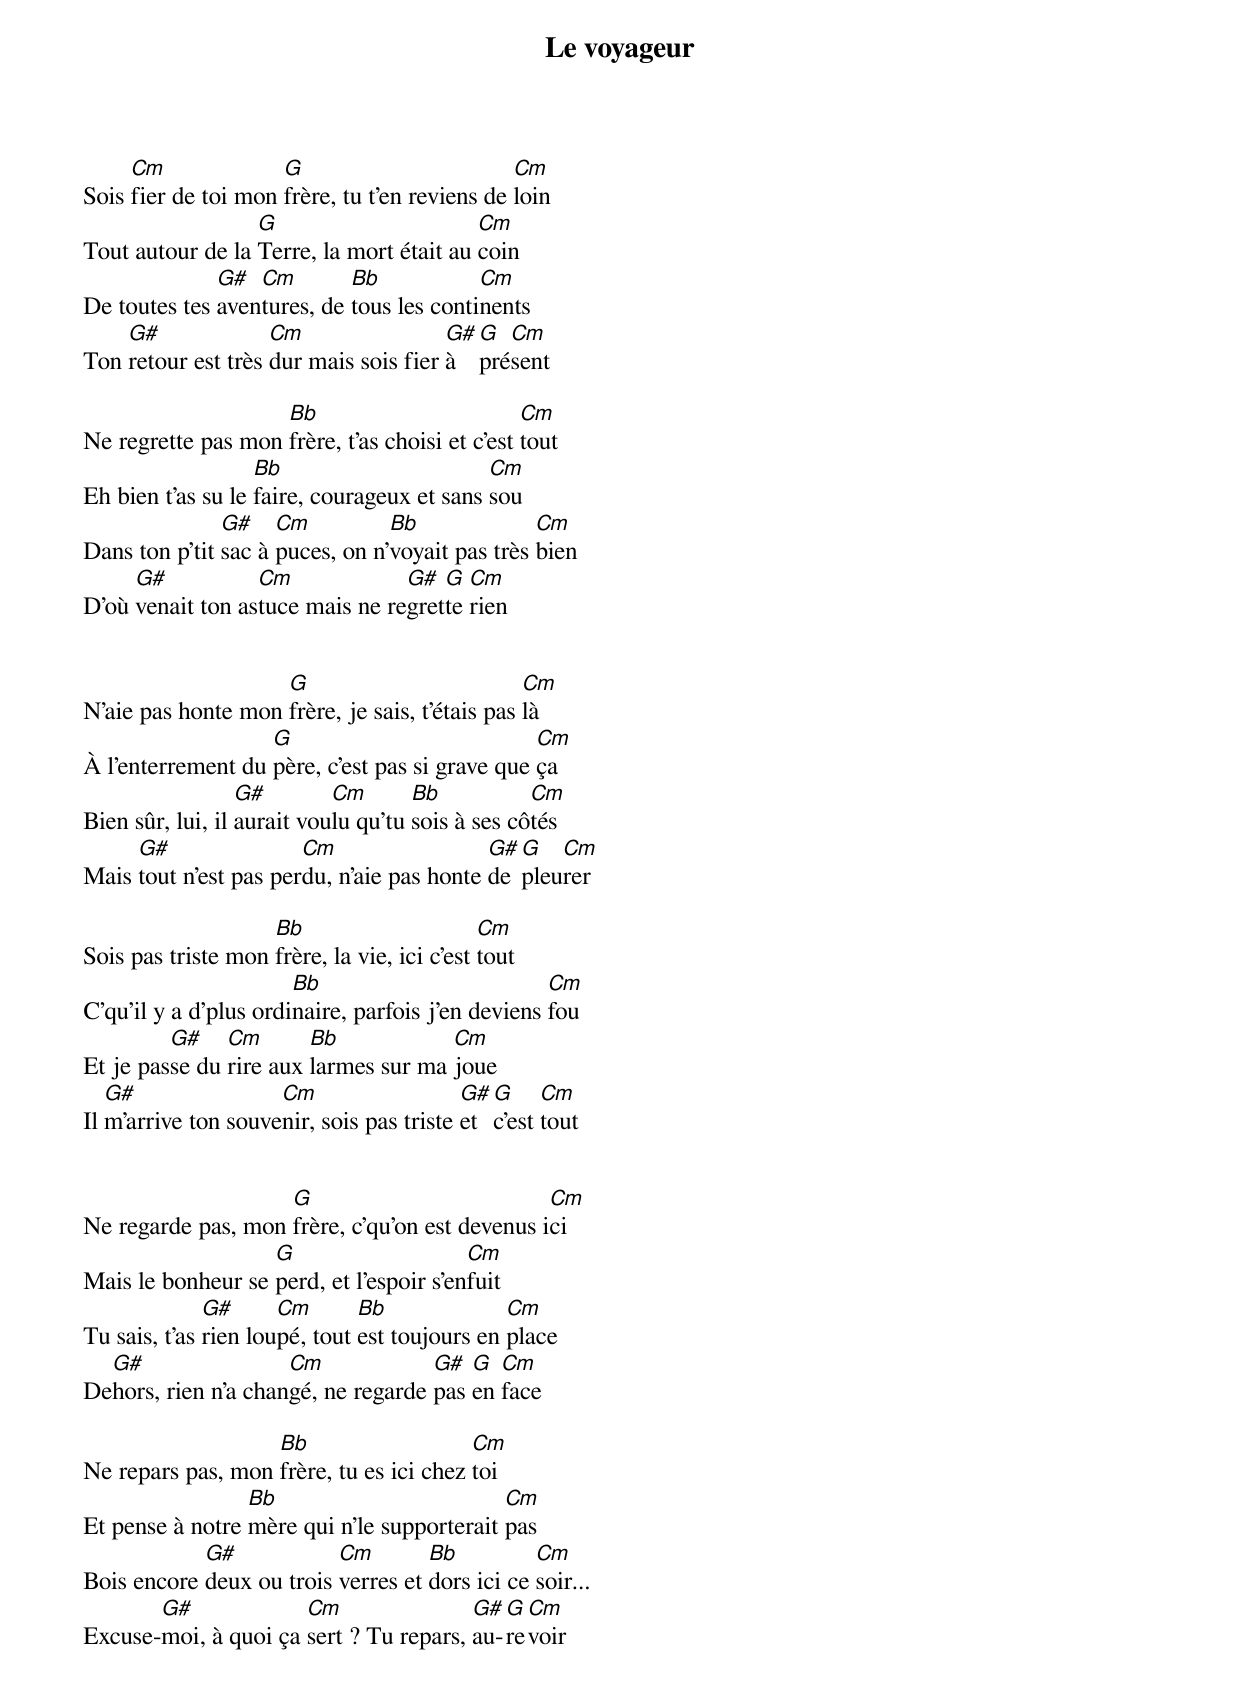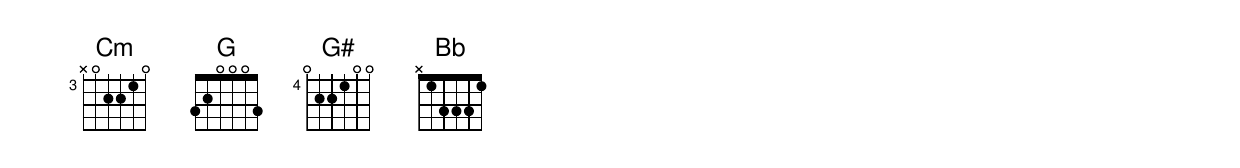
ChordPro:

{title: Le voyageur}
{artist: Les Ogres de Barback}
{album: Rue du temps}
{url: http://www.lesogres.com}
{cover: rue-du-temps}
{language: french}
{columns: 1}
{define: Cm base-fret 3 frets X 0 2 2 1 0}
{define: G frets 3 2 0 0 0 3}
{define: G# base-fret 4 frets 0 2 2 1 0 0}
{define: B& base-fret 1 frets X 0 2 2 2 0}
{define: Cm base-fret 3 frets 2 0 0 0}
{define: G base-fret 2 frets 2 0 1 0}
{define: G# base-fret 3 frets 2 0 1 0}
{define: B& base-fret 1 frets 2 1 0 0}


Sois [Cm]fier de toi mon [G]frère, tu t'en reviens de [Cm]loin
Tout autour de la [G]Terre, la mort était au [Cm]coin
De toutes tes [G#]aven[Cm]tures, de [Bb]tous les conti[Cm]nents
Ton [G#]retour est très [Cm]dur mais sois fier [G#]à [G]pré[Cm]sent

Ne regrette pas mon [Bb]frère, t'as choisi et c'est [Cm]tout
Eh bien t'as su le [Bb]faire, courageux et sans [Cm]sou
Dans ton p'tit [G#]sac à [Cm]puces, on n'[Bb]voyait pas très [Cm]bien
D'où [G#]venait ton as[Cm]tuce mais ne re[G#]gret[G]te [Cm]rien


N'aie pas honte mon [G]frère, je sais, t'étais pas [Cm]là
À l'enterrement du [G]père, c'est pas si grave que [Cm]ça
Bien sûr, lui, il [G#]aurait vou[Cm]lu qu'tu [Bb]sois à ses cô[Cm]tés
Mais [G#]tout n'est pas per[Cm]du, n'aie pas honte [G#]de [G]pleu[Cm]rer

Sois pas triste mon [Bb]frère, la vie, ici c'est [Cm]tout
C'qu'il y a d'plus ordi[Bb]naire, parfois j'en deviens [Cm]fou
Et je pas[G#]se du [Cm]rire aux [Bb]larmes sur ma [Cm]joue
Il [G#]m'arrive ton souve[Cm]nir, sois pas triste [G#]et [G]c'est [Cm]tout


Ne regarde pas, mon [G]frère, c'qu'on est devenus i[Cm]ci
Mais le bonheur se [G]perd, et l'espoir s'en[Cm]fuit
Tu sais, t'as [G#]rien lou[Cm]pé, tout [Bb]est toujours en [Cm]place
De[G#]hors, rien n'a chan[Cm]gé, ne regarde [G#]pas [G]en [Cm]face

Ne repars pas, mon [Bb]frère, tu es ici chez [Cm]toi
Et pense à notre [Bb]mère qui n'le supporterait [Cm]pas
Bois encore [G#]deux ou trois [Cm]verres et [Bb]dors ici ce [Cm]soir...
Excuse-[G#]moi, à quoi ça [Cm]sert ? Tu repars, [G#]au-[G]re[Cm]voir

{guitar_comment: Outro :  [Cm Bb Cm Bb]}
